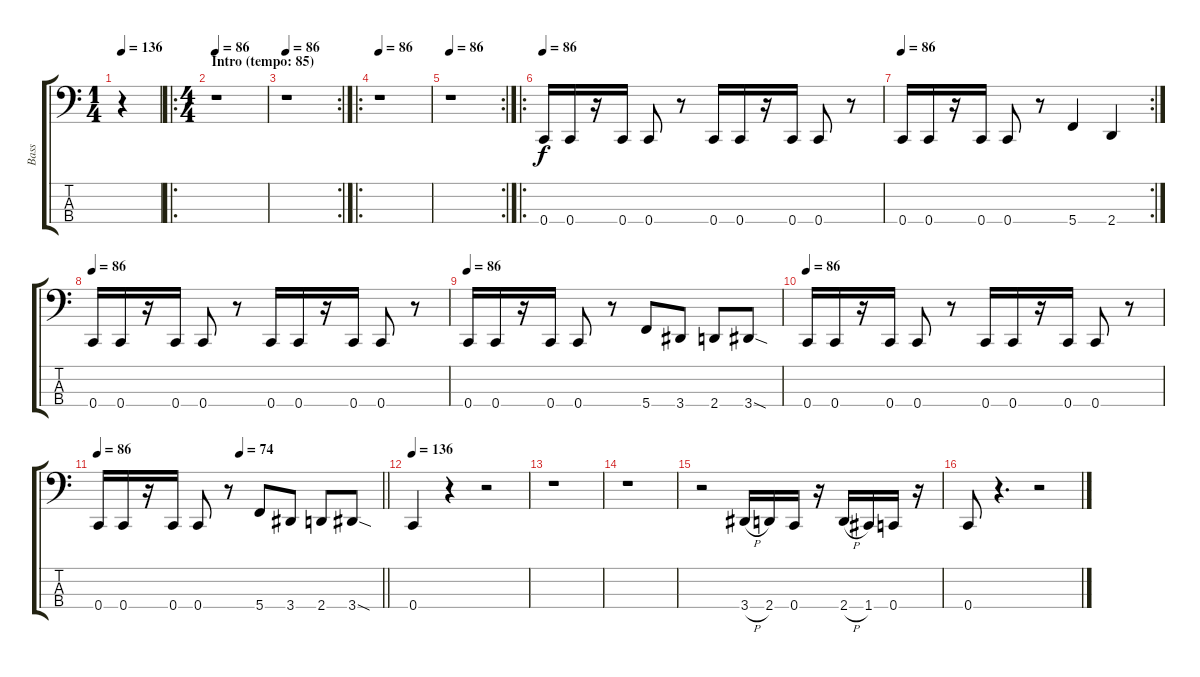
\track ("Bass" "Bass") {instrument electricbassfinger}
\staff {score tabs}
\tuning (F2 C2 G1 C1) {hide}
\ts (1 4)
\tempo 136
\tempo 86
\tempo 136
\clef f4
\ks c
r.4{dy f instrument electricbassfinger} |
\ro
\ts (4 4)
\section ("" "Intro (tempo: 85)")
\tempo 86
r.1 |
\rc 2
\tempo 86
r.1 |
\ro
\tempo 86
r.1 |
\rc 2
\tempo 86
r.1 |
\ro
\tempo 86
0.4.16 0.4.16 r.16 0.4.16 0.4.8 r.8 0.4.16 0.4.16 r.16 0.4.16 0.4.8 r.8 |
\rc 2
\tempo 86
0.4.16 0.4.16 r.16 0.4.16 0.4.8 r.8 5.4.4 2.4.4 |
\tempo 86
0.4.16 0.4.16 r.16 0.4.16 0.4.8 r.8 0.4.16 0.4.16 r.16 0.4.16 0.4.8 r.8 |
\tempo 86
0.4.16 0.4.16 r.16 0.4.16 0.4.8 r.8 5.4.8 3.4.8 2.4.8 3.4{sod}.8 |
\tempo 86
0.4.16 0.4.16 r.16 0.4.16 0.4.8 r.8 0.4.16 0.4.16 r.16 0.4.16 0.4.8 r.8 |
\tempo 86
\tempo (74 0.5)
\barLineRight lightlight
0.4.16 0.4.16 r.16 0.4.16 0.4.8 r.8 5.4.8 3.4.8 2.4.8 3.4{sod}.8 |
\tempo 136
0.4.4 r.4 r.2 |
r.1 |
r.1 |
r.2 3.4{h}.16 2.4.16 0.4.16 r.16 2.4{h}.16 1.4.16 0.4.16 r.16 |
0.4.8 r.4{d} r.2
